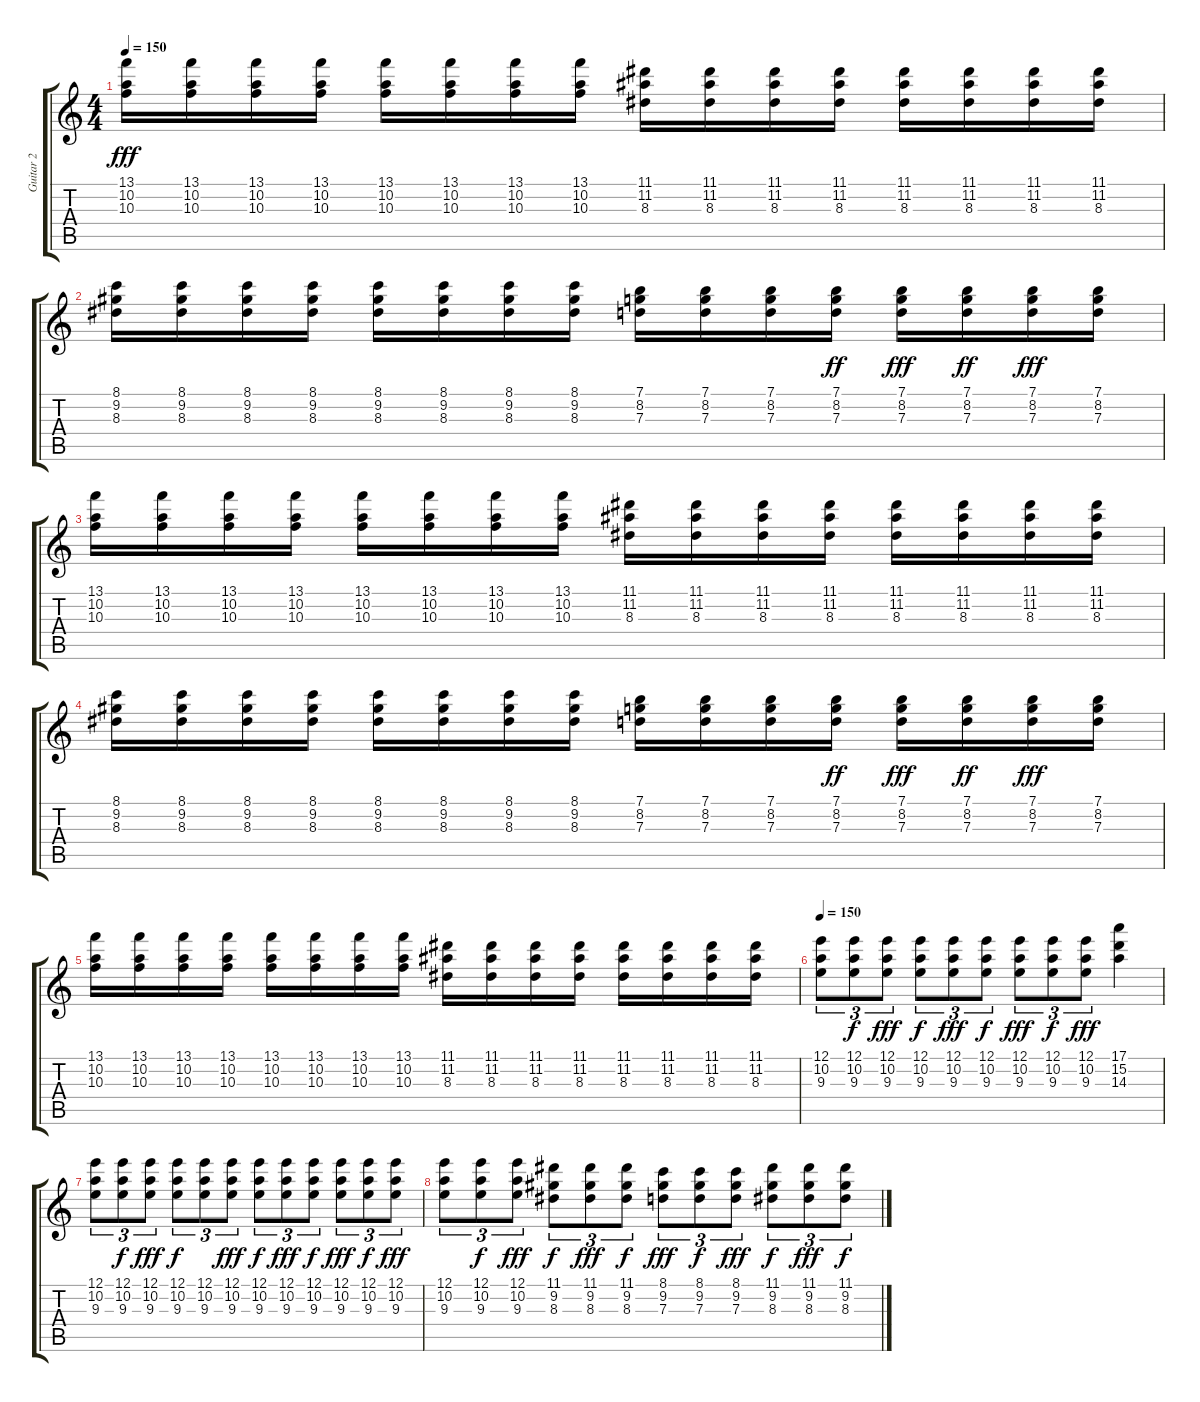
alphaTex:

\track ("Guitar 2" "Guitar 2") {instrument distortionguitar}
\staff {score tabs}
\tuning (E4 B3 G3 D3 A2 E2) {hide}
\ts (4 4)
\tempo 150
\clef g2
\ks c
(13.1 10.2 10.3).16{dy fff} (13.1 10.2 10.3).16 (13.1 10.2 10.3).16 (13.1 10.2 10.3).16 (13.1 10.2 10.3).16 (13.1 10.2 10.3).16 (13.1 10.2 10.3).16 (13.1 10.2 10.3).16 (11.1 11.2 8.3).16 (11.1 11.2 8.3).16 (11.1 11.2 8.3).16 (11.1 11.2 8.3).16 (11.1 11.2 8.3).16 (11.1 11.2 8.3).16 (11.1 11.2 8.3).16 (11.1 11.2 8.3).16 |
(8.1 9.2 8.3).16 (8.1 9.2 8.3).16 (8.1 9.2 8.3).16 (8.1 9.2 8.3).16 (8.1 9.2 8.3).16 (8.1 9.2 8.3).16 (8.1 9.2 8.3).16 (8.1 9.2 8.3).16 (7.1 8.2 7.3).16 (7.1 8.2 7.3).16 (7.1 8.2 7.3).16 (7.1 8.2 7.3).16{dy ff} (7.1 8.2 7.3).16{dy fff} (7.1 8.2 7.3).16{dy ff} (7.1 8.2 7.3).16{dy fff} (7.1 8.2 7.3).16 |
(13.1 10.2 10.3).16 (13.1 10.2 10.3).16 (13.1 10.2 10.3).16 (13.1 10.2 10.3).16 (13.1 10.2 10.3).16 (13.1 10.2 10.3).16 (13.1 10.2 10.3).16 (13.1 10.2 10.3).16 (11.1 11.2 8.3).16 (11.1 11.2 8.3).16 (11.1 11.2 8.3).16 (11.1 11.2 8.3).16 (11.1 11.2 8.3).16 (11.1 11.2 8.3).16 (11.1 11.2 8.3).16 (11.1 11.2 8.3).16 |
(8.1 9.2 8.3).16 (8.1 9.2 8.3).16 (8.1 9.2 8.3).16 (8.1 9.2 8.3).16 (8.1 9.2 8.3).16 (8.1 9.2 8.3).16 (8.1 9.2 8.3).16 (8.1 9.2 8.3).16 (7.1 8.2 7.3).16 (7.1 8.2 7.3).16 (7.1 8.2 7.3).16 (7.1 8.2 7.3).16{dy ff} (7.1 8.2 7.3).16{dy fff} (7.1 8.2 7.3).16{dy ff} (7.1 8.2 7.3).16{dy fff} (7.1 8.2 7.3).16 |
(13.1 10.2 10.3).16 (13.1 10.2 10.3).16 (13.1 10.2 10.3).16 (13.1 10.2 10.3).16 (13.1 10.2 10.3).16 (13.1 10.2 10.3).16 (13.1 10.2 10.3).16 (13.1 10.2 10.3).16 (11.1 11.2 8.3).16 (11.1 11.2 8.3).16 (11.1 11.2 8.3).16 (11.1 11.2 8.3).16 (11.1 11.2 8.3).16 (11.1 11.2 8.3).16 (11.1 11.2 8.3).16 (11.1 11.2 8.3).16 |
\tempo 150
(12.1 10.2 9.3).8{tu (3 2)} (12.1 10.2 9.3).8{tu (3 2) dy f} (12.1 10.2 9.3).8{tu (3 2) dy fff} (12.1 10.2 9.3).8{tu (3 2) dy f} (12.1 10.2 9.3).8{tu (3 2) dy fff} (12.1 10.2 9.3).8{tu (3 2) dy f} (12.1 10.2 9.3).8{tu (3 2) dy fff} (12.1 10.2 9.3).8{tu (3 2) dy f} (12.1 10.2 9.3).8{tu (3 2) dy fff} (17.1 15.2 14.3).4 |
(12.1 10.2 9.3).8{tu (3 2)} (12.1 10.2 9.3).8{tu (3 2) dy f} (12.1 10.2 9.3).8{tu (3 2) dy fff} (12.1 10.2 9.3).8{tu (3 2) dy f} (12.1 10.2 9.3).8{tu (3 2)} (12.1 10.2 9.3).8{tu (3 2) dy fff} (12.1 10.2 9.3).8{tu (3 2) dy f} (12.1 10.2 9.3).8{tu (3 2) dy fff} (12.1 10.2 9.3).8{tu (3 2) dy f} (12.1 10.2 9.3).8{tu (3 2) dy fff} (12.1 10.2 9.3).8{tu (3 2) dy f} (12.1 10.2 9.3).8{tu (3 2) dy fff} |
(12.1 10.2 9.3).8{tu (3 2)} (12.1 10.2 9.3).8{tu (3 2) dy f} (12.1 10.2 9.3).8{tu (3 2) dy fff} (11.1 9.2 8.3).8{tu (3 2) dy f} (11.1 9.2 8.3).8{tu (3 2) dy fff} (11.1 9.2 8.3).8{tu (3 2) dy f} (8.1 9.2 7.3).8{tu (3 2) dy fff} (8.1 9.2 7.3).8{tu (3 2) dy f} (8.1 9.2 7.3).8{tu (3 2) dy fff} (11.1 9.2 8.3).8{tu (3 2) dy f} (11.1 9.2 8.3).8{tu (3 2) dy fff} (11.1 9.2 8.3).8{tu (3 2) dy f}
